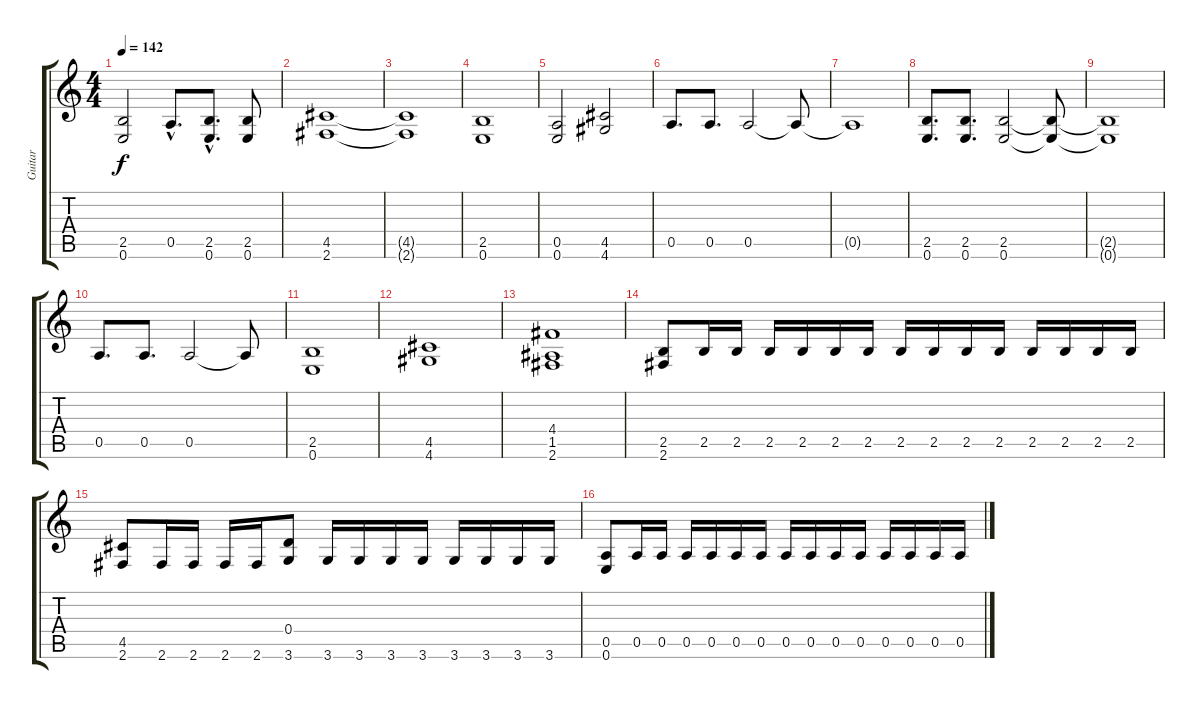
\track ("Guitar" "Guitar") {instrument distortionguitar}
\staff {score tabs}
\tuning (E4 B3 G3 D3 A2 E2) {hide}
\ts (4 4)
\tempo 142
\clef g2
\ks c
(2.5{t} 0.6{t}).2{dy f} 0.5{hac}.8{d} (2.5{hac} 0.6{hac}).8{d} (2.5 0.6).8 |
(4.5 2.6).1 |
(4.5{t} 2.6{t}).1 |
(2.5 0.6).1 |
(0.5 0.6).2 (4.5 4.6).2 |
0.5.8{d} 0.5.8{d} 0.5.2 0.5{t}.8 |
0.5{t}.1 |
(2.5 0.6).8{d} (2.5 0.6).8{d} (2.5 0.6).2 (2.5{t} 0.6{t}).8 |
(2.5{t} 0.6{t}).1 |
0.5.8{d} 0.5.8{d} 0.5.2 0.5{t}.8 |
(2.5 0.6).1 |
(4.5 4.6).1 |
(4.4 1.5 2.6).1 |
(2.5 2.6).8 2.5.16 2.5.16 2.5.16 2.5.16 2.5.16 2.5.16 2.5.16 2.5.16 2.5.16 2.5.16 2.5.16 2.5.16 2.5.16 2.5.16 |
(4.5 2.6).8 2.6.16 2.6.16 2.6.16 2.6.16 (0.4 3.6).8 3.6.16 3.6.16 3.6.16 3.6.16 3.6.16 3.6.16 3.6.16 3.6.16 |
(0.5 0.6).8 0.5.16 0.5.16 0.5.16 0.5.16 0.5.16 0.5.16 0.5.16 0.5.16 0.5.16 0.5.16 0.5.16 0.5.16 0.5.16 0.5.16
